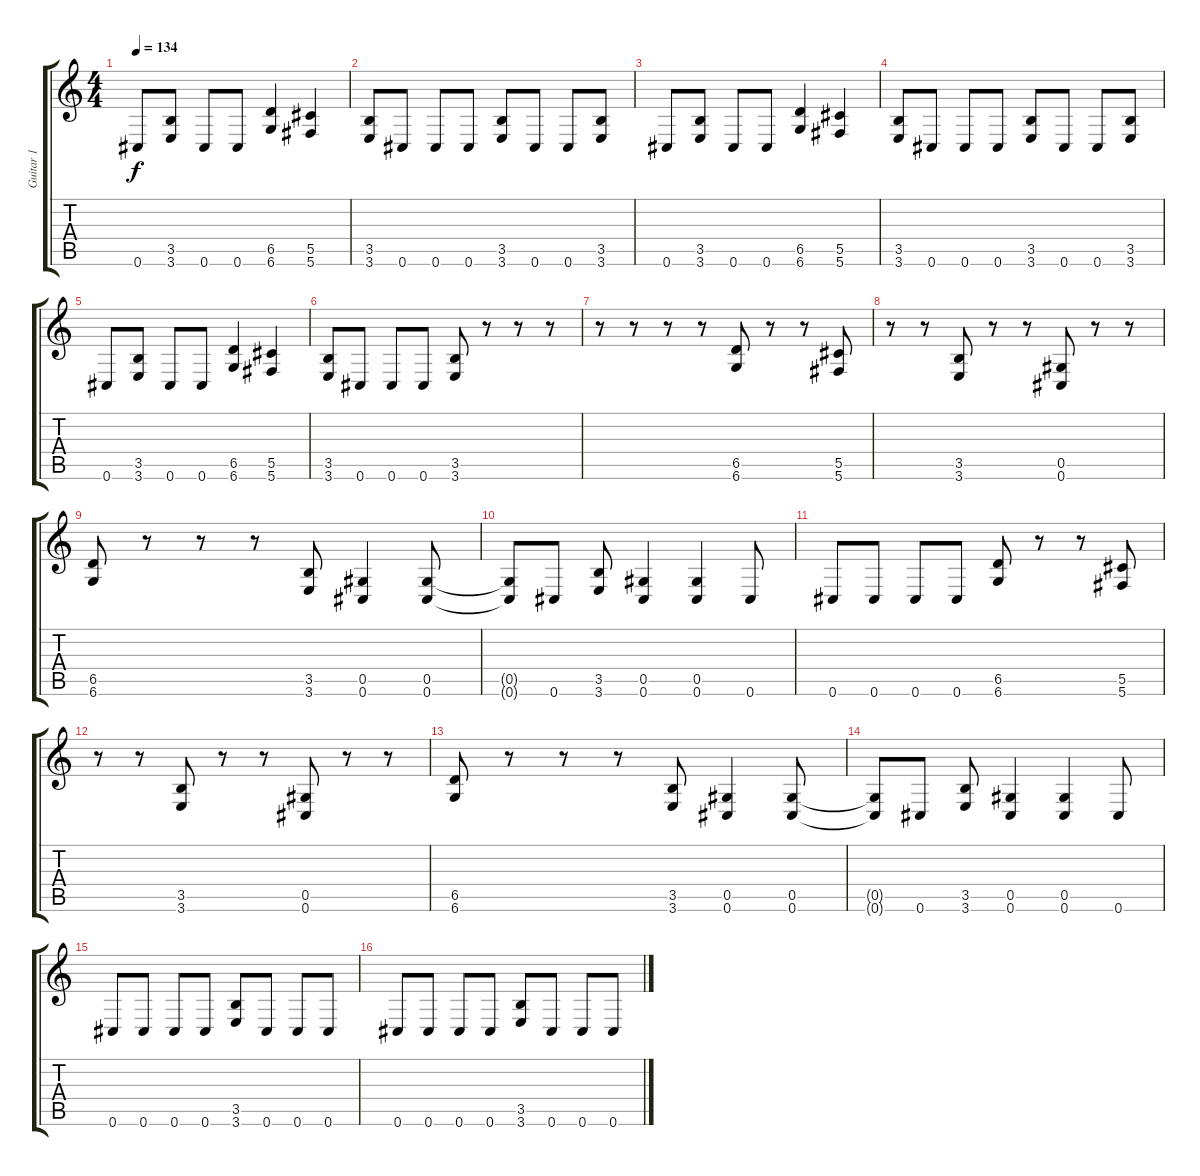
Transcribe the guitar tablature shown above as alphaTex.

\track ("Guitar 1" "Guitar 1") {instrument distortionguitar}
\staff {score tabs}
\tuning (Eb4 Bb3 Gb3 Db3 Ab2 Db2) {hide}
\ts (4 4)
\tempo 134
\clef g2
\ks c
0.6.8{dy f} (3.5 3.6).8 0.6.8 0.6.8 (6.5 6.6).4 (5.5 5.6).4 |
(3.5 3.6).8 0.6.8 0.6.8 0.6.8 (3.5 3.6).8 0.6.8 0.6.8 (3.5 3.6).8 |
0.6.8 (3.5 3.6).8 0.6.8 0.6.8 (6.5 6.6).4 (5.5 5.6).4 |
(3.5 3.6).8 0.6.8 0.6.8 0.6.8 (3.5 3.6).8 0.6.8 0.6.8 (3.5 3.6).8 |
0.6.8 (3.5 3.6).8 0.6.8 0.6.8 (6.5 6.6).4 (5.5 5.6).4 |
(3.5 3.6).8 0.6.8 0.6.8 0.6.8 (3.5 3.6).8 r.8 r.8 r.8 |
r.8 r.8 r.8 r.8 (6.5 6.6).8 r.8 r.8 (5.5 5.6).8 |
r.8 r.8 (3.5 3.6).8 r.8 r.8 (0.5 0.6).8 r.8 r.8 |
(6.5 6.6).8 r.8 r.8 r.8 (3.5 3.6).8 (0.5 0.6).4 (0.5 0.6).8 |
(0.5{t} 0.6{t}).8 0.6.8 (3.5 3.6).8 (0.5 0.6).4 (0.5 0.6).4 0.6.8 |
0.6.8 0.6.8 0.6.8 0.6.8 (6.5 6.6).8 r.8 r.8 (5.5 5.6).8 |
r.8 r.8 (3.5 3.6).8 r.8 r.8 (0.5 0.6).8 r.8 r.8 |
(6.5 6.6).8 r.8 r.8 r.8 (3.5 3.6).8 (0.5 0.6).4 (0.5 0.6).8 |
(0.5{t} 0.6{t}).8 0.6.8 (3.5 3.6).8 (0.5 0.6).4 (0.5 0.6).4 0.6.8 |
0.6.8 0.6.8 0.6.8 0.6.8 (3.5 3.6).8 0.6.8 0.6.8 0.6.8 |
0.6.8 0.6.8 0.6.8 0.6.8 (3.5 3.6).8 0.6.8 0.6.8 0.6.8
